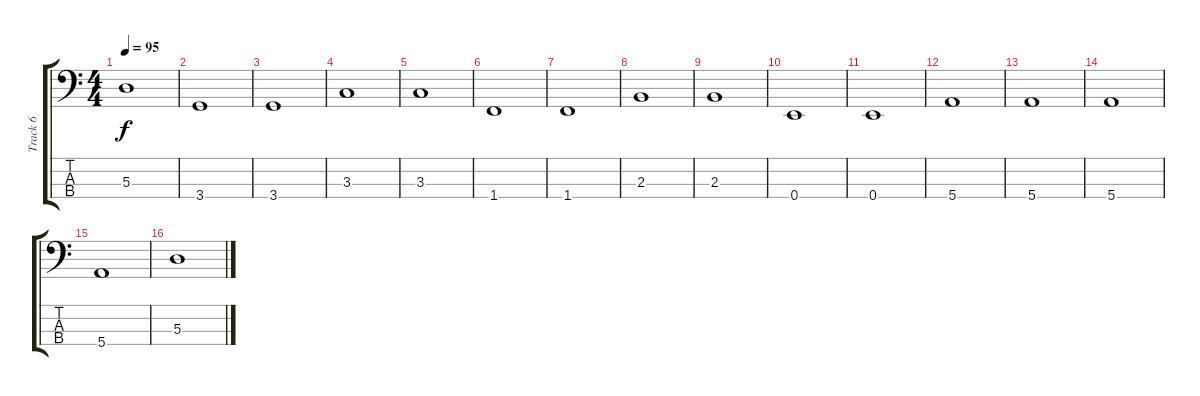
\track ("Track 6" "Track 6") {instrument electricbassfinger}
\staff {score tabs}
\tuning (G2 D2 A1 E1) {hide}
\ts (4 4)
\tempo 95
\clef f4
\ks c
5.3.1{dy f} |
3.4.1 |
3.4.1 |
3.3.1 |
3.3.1 |
1.4.1 |
1.4.1 |
2.3.1 |
2.3.1 |
0.4.1 |
0.4.1 |
5.4.1 |
5.4.1 |
5.4.1 |
5.4.1 |
5.3.1
